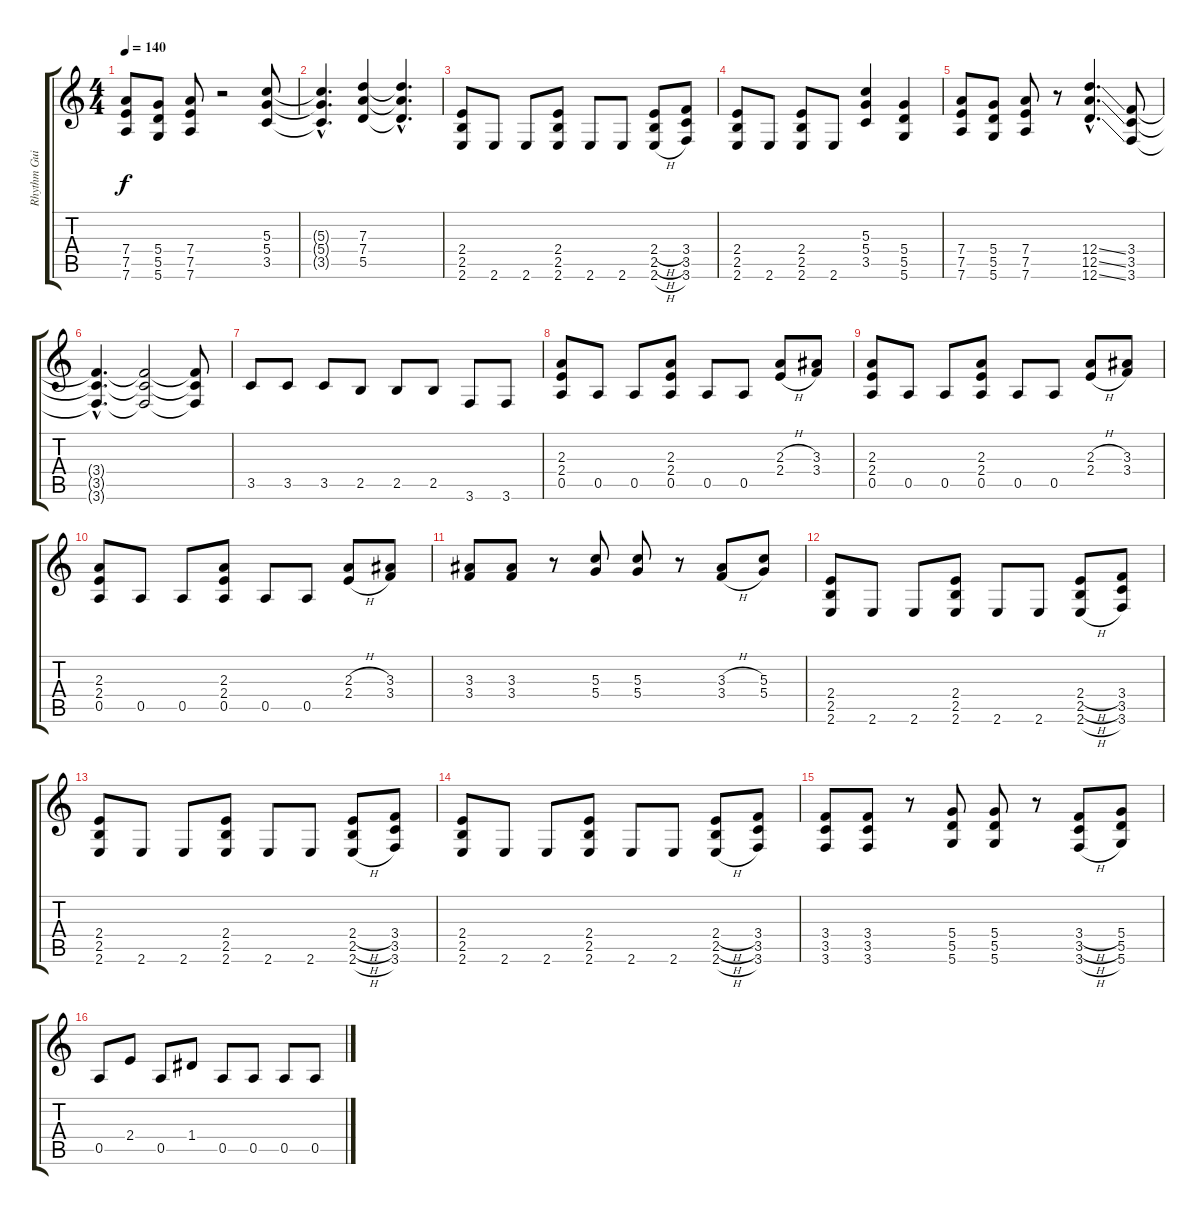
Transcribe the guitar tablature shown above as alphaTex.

\track ("Rhythm Guitar" "Rhythm Gui") {instrument distortionguitar}
\staff {score tabs}
\tuning (E4 B3 G3 D3 A2 D2) {hide}
\ts (4 4)
\tempo 140
\clef g2
\ks c
(7.4 7.5 7.6).8{dy f} (5.4 5.5 5.6).8 (7.4 7.5 7.6).8 r.2 (5.3 5.4 3.5).8 |
(5.3{hac t} 5.4{hac t} 3.5{hac t}).4{d} (7.3 7.4 5.5).4 (7.3{hac t} 7.4{hac t} 5.5{hac t}).4{d} |
(2.4 2.5 2.6).8 2.6.8 2.6.8 (2.4 2.5 2.6).8 2.6.8 2.6.8 (2.4{h} 2.5{h} 2.6{h}).8 (3.4 3.5 3.6).8 |
(2.4 2.5 2.6).8 2.6.8 (2.4 2.5 2.6).8 2.6.8 (5.3 5.4 3.5).4 (5.4 5.5 5.6).4 |
(7.4 7.5 7.6).8 (5.4 5.5 5.6).8 (7.4 7.5 7.6).8 r.8 (12.4{ss hac} 12.5{ss hac} 12.6{ss hac}).4{d} (3.4 3.5 3.6).8 |
(3.4{hac t} 3.5{hac t} 3.6{hac t}).4{d} (3.4{t} 3.5{t} 3.6{t}).2 (3.4{t} 3.5{t} 3.6{t}).8 |
3.5.8 3.5.8 3.5.8 2.5.8 2.5.8 2.5.8 3.6.8 3.6.8 |
(2.3 2.4 0.5).8{volume 9} 0.5.8 0.5.8 (2.3 2.4 0.5).8 0.5.8 0.5.8 (2.3{h} 2.4{h}).8 (3.3 3.4).8 |
(2.3 2.4 0.5).8 0.5.8 0.5.8 (2.3 2.4 0.5).8 0.5.8 0.5.8 (2.3{h} 2.4{h}).8 (3.3 3.4).8 |
(2.3 2.4 0.5).8 0.5.8 0.5.8 (2.3 2.4 0.5).8 0.5.8 0.5.8 (2.3{h} 2.4{h}).8 (3.3 3.4).8 |
(3.3 3.4).8 (3.3 3.4).8 r.8 (5.3 5.4).8 (5.3 5.4).8 r.8 (3.3{h} 3.4{h}).8 (5.3 5.4).8 |
(2.4 2.5 2.6).8 2.6.8 2.6.8 (2.4 2.5 2.6).8 2.6.8 2.6.8 (2.4{h} 2.5{h} 2.6{h}).8 (3.4 3.5 3.6).8 |
(2.4 2.5 2.6).8 2.6.8 2.6.8 (2.4 2.5 2.6).8 2.6.8 2.6.8 (2.4{h} 2.5{h} 2.6{h}).8 (3.4 3.5 3.6).8 |
(2.4 2.5 2.6).8 2.6.8 2.6.8 (2.4 2.5 2.6).8 2.6.8 2.6.8 (2.4{h} 2.5{h} 2.6{h}).8 (3.4 3.5 3.6).8 |
(3.4 3.5 3.6).8 (3.4 3.5 3.6).8 r.8 (5.4 5.5 5.6).8 (5.4 5.5 5.6).8 r.8 (3.4{h} 3.5{h} 3.6{h}).8 (5.4 5.5 5.6).8 |
0.5.8{volume 13} 2.4.8 0.5.8 1.4.8 0.5.8 0.5.8 0.5.8 0.5.8
